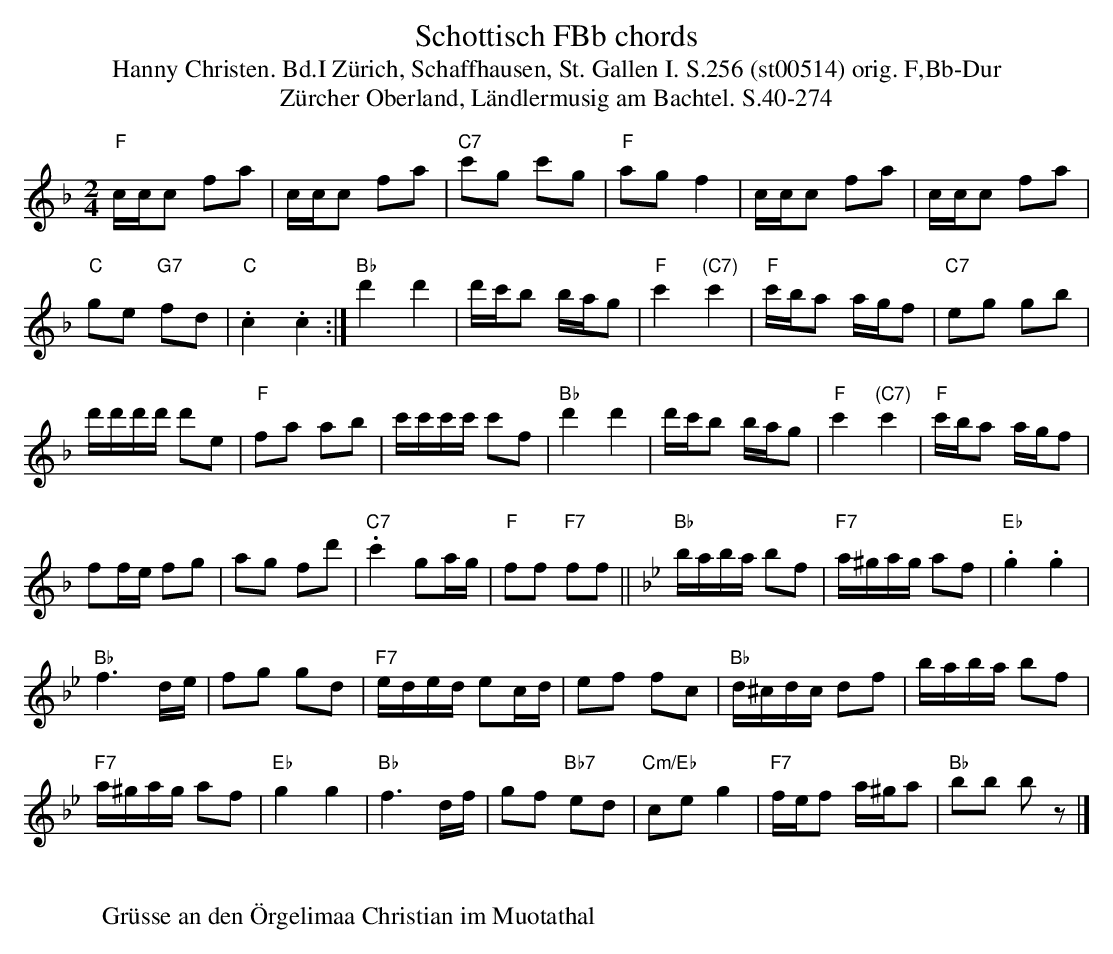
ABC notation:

X:1
T: Schottisch FBb chords
T:Hanny Christen. Bd.I Zürich, Schaffhausen, St. Gallen I. S.256 (st00514) orig. F,Bb-Dur
T: Z\"urcher Oberland, L\"andlermusig am Bachtel. S.40-274
M:2/4
L:1/16
K:F %%MIDI gchordon
"F"ccc2 f2a2 | ccc2 f2a2 | "C7"c'2g2 c'2g2 | "F"a2g2f4 | ccc2 f2a2 | ccc2 f2a2 |
"C"g2e2 "G7"f2d2 | "C".c4.c4 :| "Bb"d'4d'4 | d'c'b2 bag2 | "F"c'4"(C7)"c'4 | "F"c'ba2 agf2 | "C7"e2g2 g2b2 |
d'd'd'd' d'2e2 | "F"f2a2 a2b2 | c'c'c'c' c'2f2 | "Bb"d'4d'4 | d'c'b2 bag2 | "F"c'4"(C7)"c'4 | "F"c'ba2 agf2 |
f2fe f2g2 | a2g2 f2d'2 | "C7".c'4 g2ag | "F"f2f2 "F7"f2f2 || [K:Bb] "Bb"baba b2f2 | "F7"a^gag a2f2 | "Eb".g4.g4 |
"Bb"f6de | f2g2 g2d2 | "F7"eded e2cd | e2f2 f2c2 | "Bb"d^cdc d2f2 | baba b2f2 |
"F7"a^gag a2f2 | "Eb"g4g4 | "Bb"f6df | g2f2 "Bb7"e2d2 | "Cm/Eb"c2e2g4 | "F7"fef2 a^ga2 | "Bb"b2b2 b2z2 |]
W:
W: Gr\"usse an den \"Orgelimaa Christian im Muotathal
